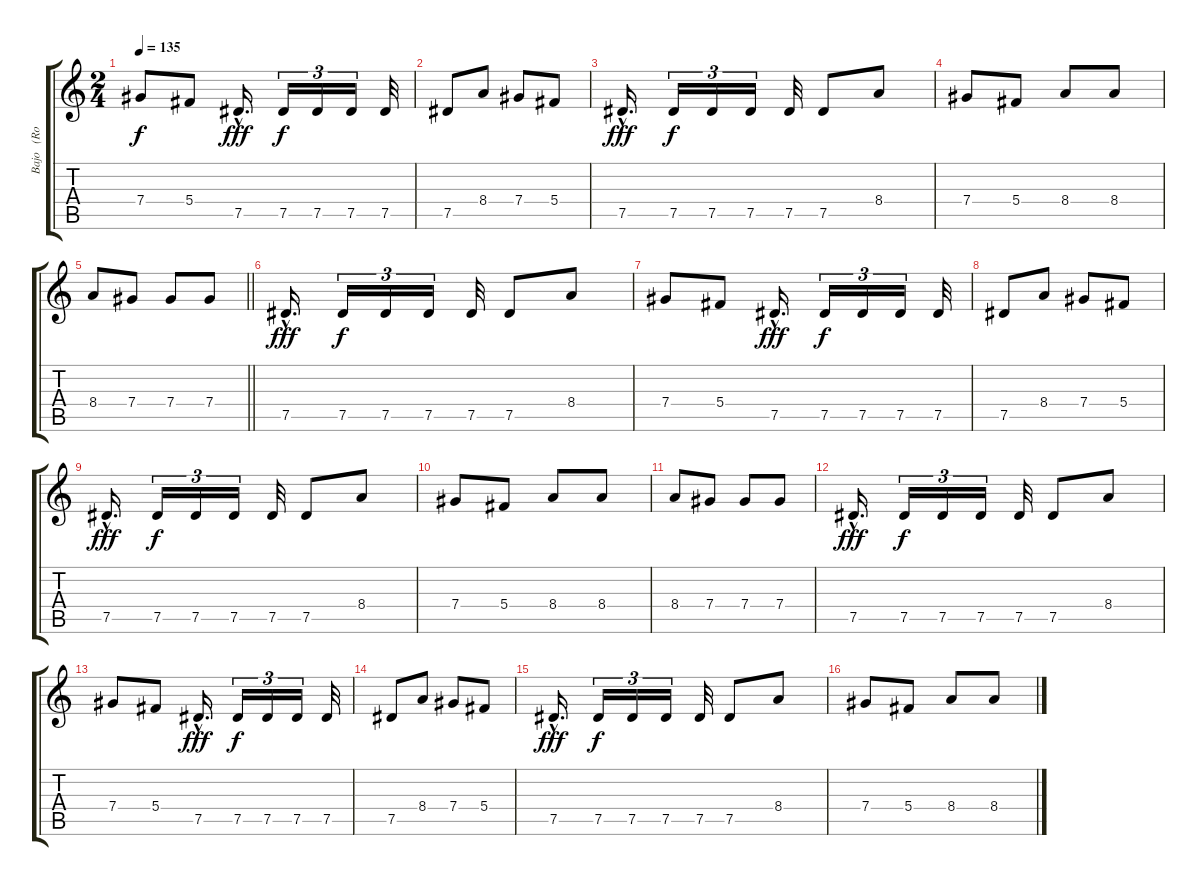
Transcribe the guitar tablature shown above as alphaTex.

\track ("Bajo   (Rodrigo)" "Bajo   (Ro") {instrument electricbasspick}
\staff {score tabs}
\tuning (Eb4 Bb3 Gb3 Db3 Ab2 Eb2) {hide}
\ts (2 4)
\tempo 135
\clef g2
\ks c
7.4.8{dy f} 5.4.8 7.5{hac}.16{d dy fff} 7.5.16{tu (3 2) dy f} 7.5.16{tu (3 2)} 7.5.16{tu (3 2)} 7.5.32 |
7.5.8 8.4.8 7.4.8 5.4.8 |
7.5{hac}.16{d dy fff} 7.5.16{tu (3 2) dy f} 7.5.16{tu (3 2)} 7.5.16{tu (3 2)} 7.5.32 7.5.8 8.4.8 |
7.4.8 5.4.8 8.4.8 8.4.8 |
\barLineRight lightlight
8.4.8 7.4.8 7.4.8 7.4.8 |
7.5{hac}.16{d dy fff} 7.5.16{tu (3 2) dy f} 7.5.16{tu (3 2)} 7.5.16{tu (3 2)} 7.5.32 7.5.8 8.4.8 |
7.4.8 5.4.8 7.5{hac}.16{d dy fff} 7.5.16{tu (3 2) dy f} 7.5.16{tu (3 2)} 7.5.16{tu (3 2)} 7.5.32 |
7.5.8 8.4.8 7.4.8 5.4.8 |
7.5{hac}.16{d dy fff} 7.5.16{tu (3 2) dy f} 7.5.16{tu (3 2)} 7.5.16{tu (3 2)} 7.5.32 7.5.8 8.4.8 |
7.4.8 5.4.8 8.4.8 8.4.8 |
8.4.8 7.4.8 7.4.8 7.4.8 |
7.5{hac}.16{d dy fff} 7.5.16{tu (3 2) dy f} 7.5.16{tu (3 2)} 7.5.16{tu (3 2)} 7.5.32 7.5.8 8.4.8 |
7.4.8 5.4.8 7.5{hac}.16{d dy fff} 7.5.16{tu (3 2) dy f} 7.5.16{tu (3 2)} 7.5.16{tu (3 2)} 7.5.32 |
7.5.8 8.4.8 7.4.8 5.4.8 |
7.5{hac}.16{d dy fff} 7.5.16{tu (3 2) dy f} 7.5.16{tu (3 2)} 7.5.16{tu (3 2)} 7.5.32 7.5.8 8.4.8 |
7.4.8 5.4.8 8.4.8 8.4.8
